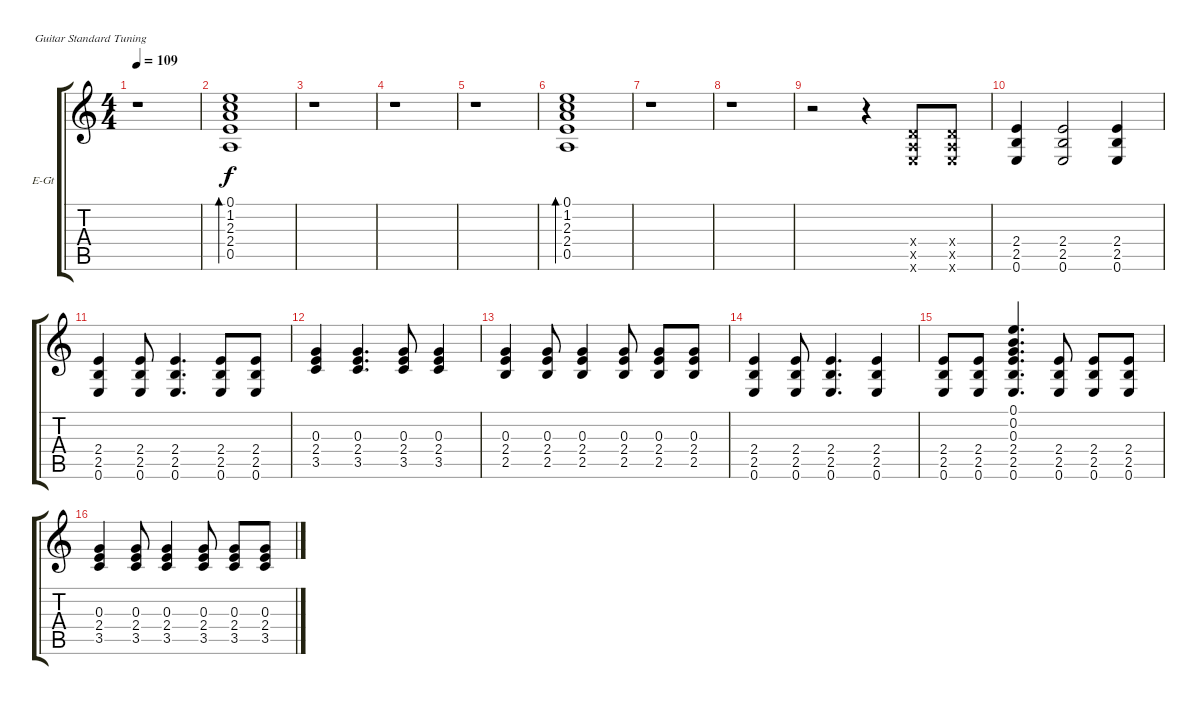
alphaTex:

\bracketExtendMode groupsimilarinstruments
\firstSystemTrackNameOrientation horizontal
\otherSystemsTrackNameOrientation horizontal
\track ("Guitar01" "E-Gt") {instrument electricguitarclean}
\staff {score tabs}
\tuning (E4 B3 G3 D3 A2 E2)
\ts (4 4)
\tempo 109
\clef g2
\ks c
r.1{dy f} |
(0.1 1.2 2.3 2.4 0.5).1{bd 60} |
r.1 |
r.1 |
r.1 |
(0.1 1.2 2.3 2.4 0.5).1{bd 60} |
r.1 |
r.1 |
r.2 r.4 (0.4{x} 0.5{x} 0.6{x}).8 (0.4{x} 0.5{x} 0.6{x}).8 |
(2.4 2.5 0.6).4 (2.4 2.5 0.6).2 (2.4 2.5 0.6).4 |
(2.4 2.5 0.6).4 (2.4 2.5 0.6).8 (2.4 2.5 0.6).4{d} (2.4 2.5 0.6).8 (2.4 2.5 0.6).8 |
(0.3 2.4 3.5).4 (0.3 2.4 3.5).4{d} (0.3 2.4 3.5).8 (0.3 2.4 3.5).4 |
(0.3 2.4 2.5).4 (0.3 2.4 2.5).8 (0.3 2.4 2.5).4 (0.3 2.4 2.5).8 (0.3 2.4 2.5).8 (0.3 2.4 2.5).8 |
(2.4 2.5 0.6).4 (2.4 2.5 0.6).8 (2.4 2.5 0.6).4{d} (2.4 2.5 0.6).4 |
(2.4 2.5 0.6).8 (2.4 2.5 0.6).8 (0.1 0.2 0.3 2.4 2.5 0.6).4{d} (2.4 2.5 0.6).8 (2.4 2.5 0.6).8 (2.4 2.5 0.6).8 |
(0.3 2.4 3.5).4 (0.3 2.4 3.5).8 (0.3 2.4 3.5).4 (0.3 2.4 3.5).8 (0.3 2.4 3.5).8 (0.3 2.4 3.5).8
